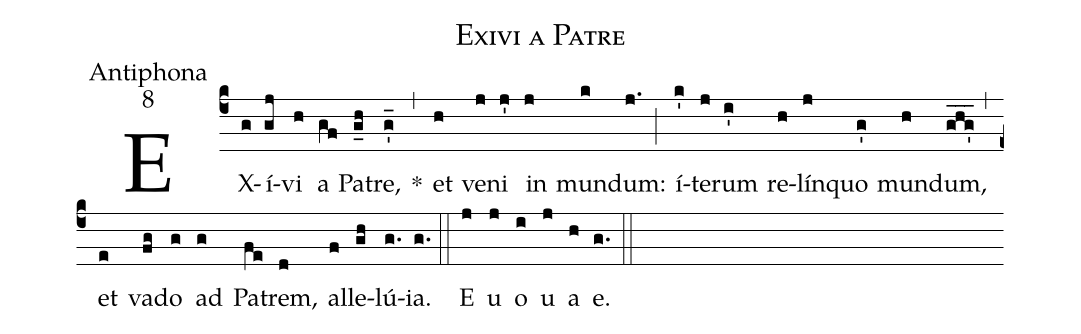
name:Exivi a Patre;
office-part:Antiphona;
mode:8;
%%
(c4) EX(g)í(gj)vi(h) a(gf) Pa(g_h)tre,(g'_) *(,) et(h) ve(j)ni(j') in(j) mun(k)dum:(j.) (;) í(k')te(j)rum(i') re(h)lín(j)quo(g') mun(h)dum,(ghg'___) (,) et(e) va(fg)do(g) ad(g) Pa(fe)trem,(d) al(f)le(gh)lú(g.)ia.(g.) (::) <eu>E(j) u(j) o(i) u(j) a(h) e.</eu>(g.) (::)
